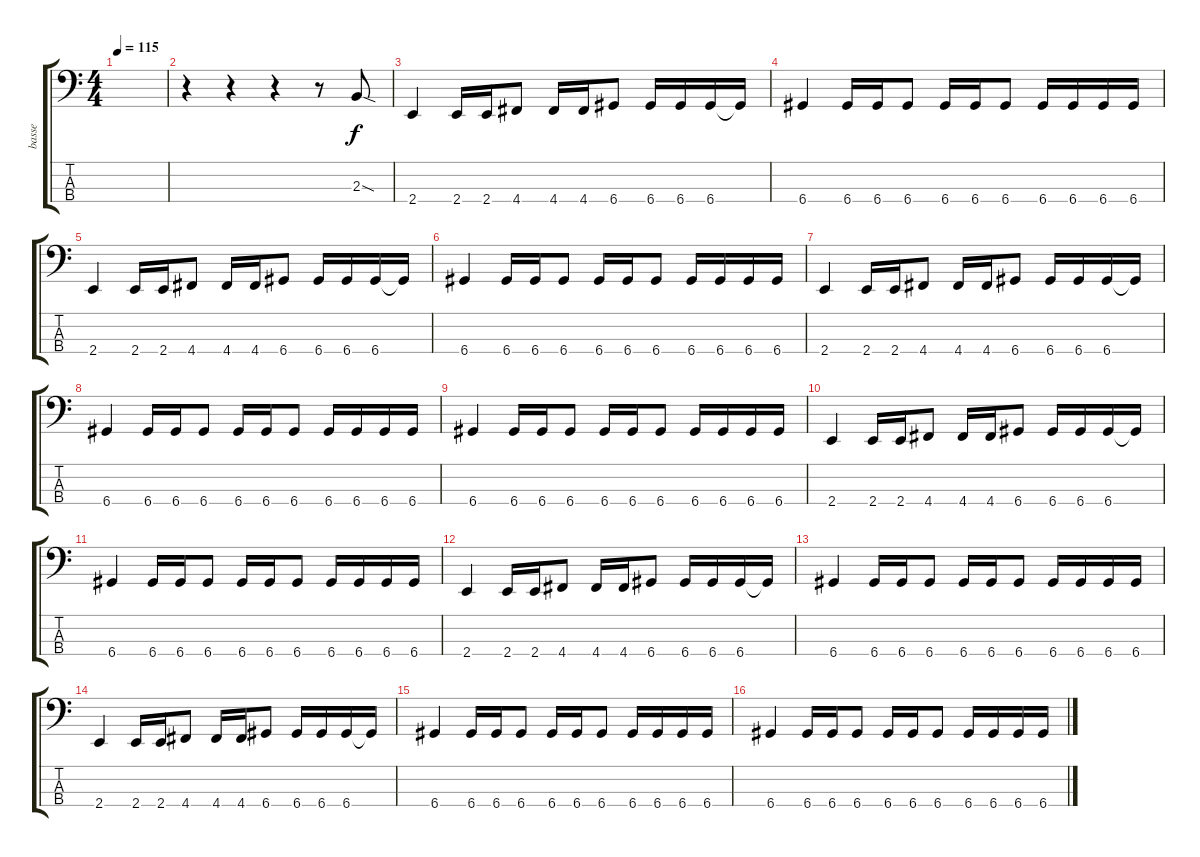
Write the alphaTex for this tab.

\track ("basse" "basse") {instrument electricbassfinger}
\staff {score tabs}
\tuning (G2 D2 A1 D1) {hide}
\ts (4 4)
\tempo 115
\clef f4
\ks c
|
r.4 r.4 r.4 r.8 2.3{sod}.8 |
2.4.4 2.4.16 2.4.16 4.4.8 4.4.16 4.4.16 6.4.8 6.4.16 6.4.16 6.4.16 6.4{t}.16 |
6.4.4 6.4.16 6.4.16 6.4.8 6.4.16 6.4.16 6.4.8 6.4.16 6.4.16 6.4.16 6.4.16 |
2.4.4 2.4.16 2.4.16 4.4.8 4.4.16 4.4.16 6.4.8 6.4.16 6.4.16 6.4.16 6.4{t}.16 |
6.4.4 6.4.16 6.4.16 6.4.8 6.4.16 6.4.16 6.4.8 6.4.16 6.4.16 6.4.16 6.4.16 |
2.4.4 2.4.16 2.4.16 4.4.8 4.4.16 4.4.16 6.4.8 6.4.16 6.4.16 6.4.16 6.4{t}.16 |
6.4.4 6.4.16 6.4.16 6.4.8 6.4.16 6.4.16 6.4.8 6.4.16 6.4.16 6.4.16 6.4.16 |
6.4.4 6.4.16 6.4.16 6.4.8 6.4.16 6.4.16 6.4.8 6.4.16 6.4.16 6.4.16 6.4.16 |
2.4.4 2.4.16 2.4.16 4.4.8 4.4.16 4.4.16 6.4.8 6.4.16 6.4.16 6.4.16 6.4{t}.16 |
6.4.4 6.4.16 6.4.16 6.4.8 6.4.16 6.4.16 6.4.8 6.4.16 6.4.16 6.4.16 6.4.16 |
2.4.4 2.4.16 2.4.16 4.4.8 4.4.16 4.4.16 6.4.8 6.4.16 6.4.16 6.4.16 6.4{t}.16 |
6.4.4 6.4.16 6.4.16 6.4.8 6.4.16 6.4.16 6.4.8 6.4.16 6.4.16 6.4.16 6.4.16 |
2.4.4 2.4.16 2.4.16 4.4.8 4.4.16 4.4.16 6.4.8 6.4.16 6.4.16 6.4.16 6.4{t}.16 |
6.4.4 6.4.16 6.4.16 6.4.8 6.4.16 6.4.16 6.4.8 6.4.16 6.4.16 6.4.16 6.4.16 |
6.4.4 6.4.16 6.4.16 6.4.8 6.4.16 6.4.16 6.4.8 6.4.16 6.4.16 6.4.16 6.4.16
